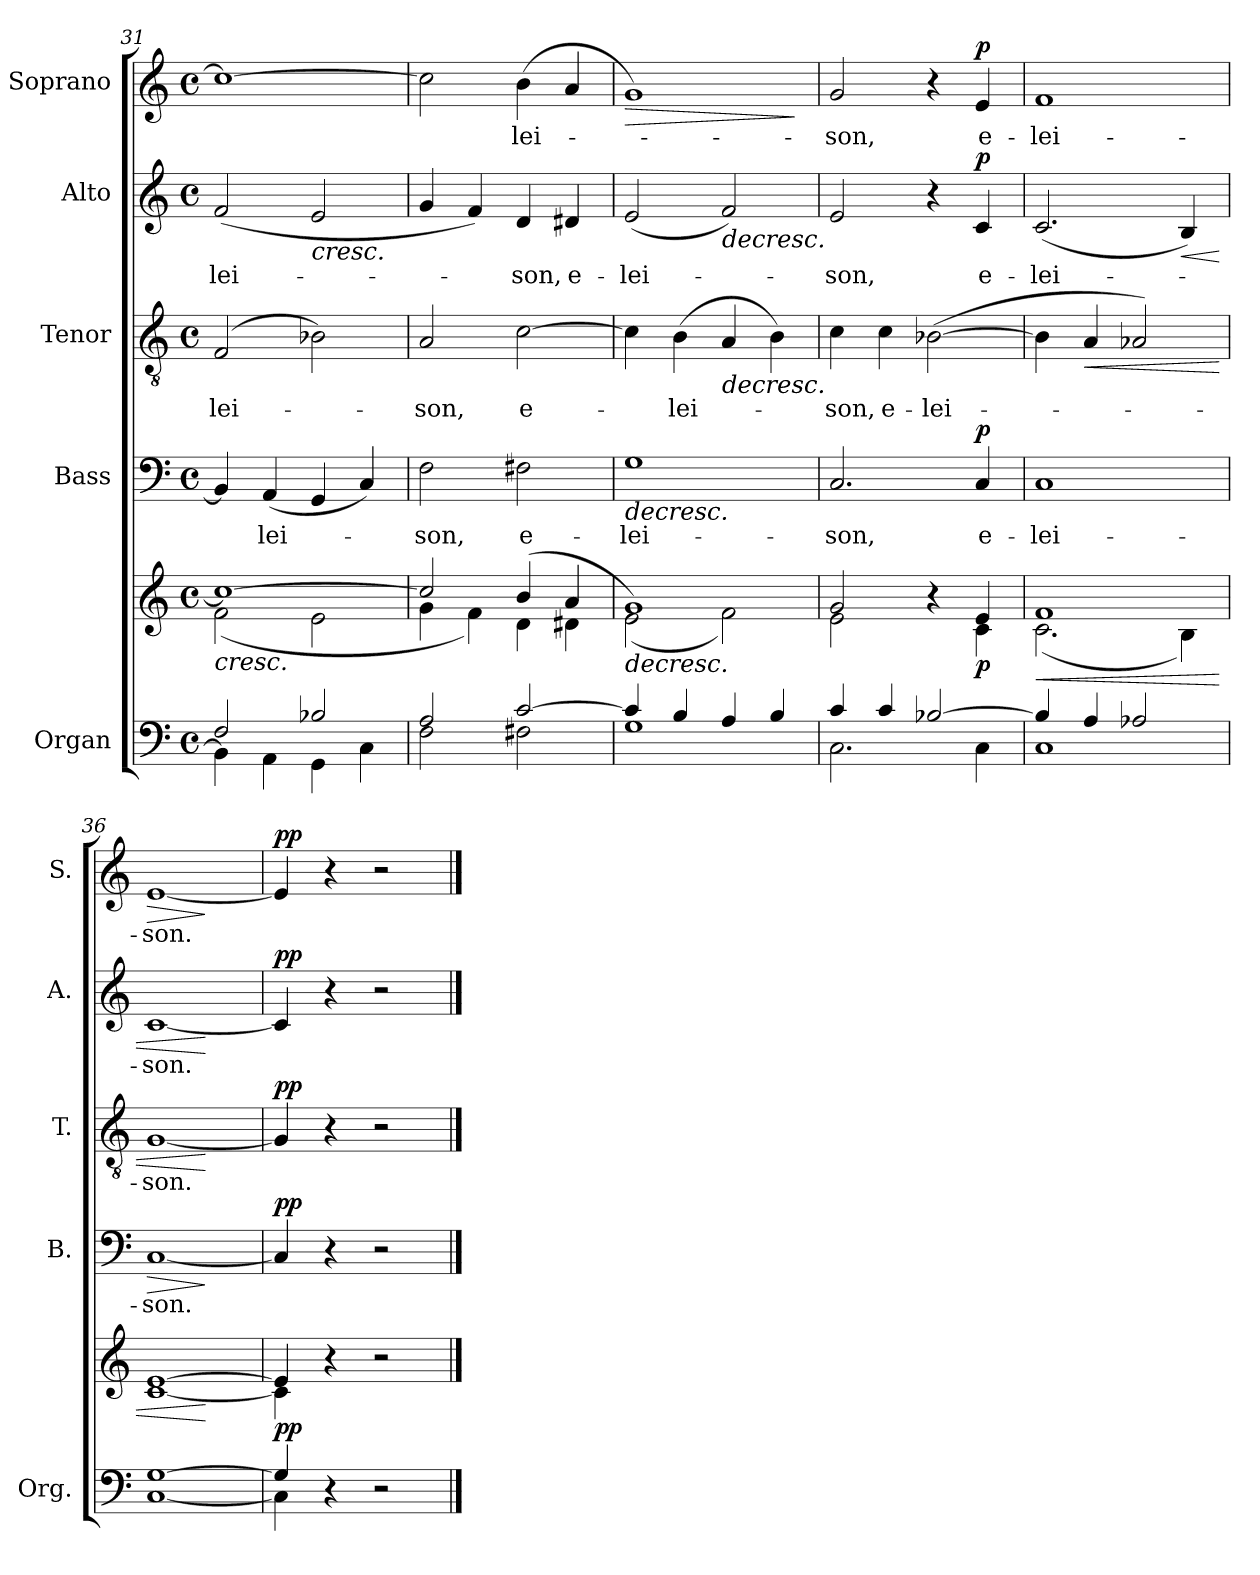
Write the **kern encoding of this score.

**kern	**kern	**dynam	**kern	**text	**dynam	**kern	**text	**dynam	**kern	**text	**dynam	**kern	**text	**dynam
*part5	*part5	*part5	*part4	*part4	*part4	*part3	*part3	*part3	*part2	*part2	*part2	*part1	*part1	*part1
*staff6	*staff5	*staff5/6	*staff4	*staff4	*staff4	*staff3	*staff3	*staff3	*staff2	*staff2	*staff2	*staff1	*staff1	*staff1
*I"Organ	*	*	*I"Bass	*	*	*I"Tenor	*	*	*I"Alto	*	*	*I"Soprano	*	*
*I'Org.	*	*	*I'B.	*	*	*I'T.	*	*	*I'A.	*	*	*I'S.	*	*
*clefF4	*clefG2	*	*clefF4	*	*	*clefGv2	*	*	*clefG2	*	*	*clefG2	*	*
*k[]	*k[]	*	*k[]	*	*	*k[]	*	*	*k[]	*	*	*k[]	*	*
*M4/4	*M4/4	*	*M4/4	*	*	*M4/4	*	*	*M4/4	*	*	*M4/4	*	*
*met(c)	*met(c)	*	*met(c)	*	*	*met(c)	*	*	*met(c)	*	*	*met(c)	*	*
=31	=31	=31	=31	=31	=31	=31	=31	=31	=31	=31	=31	=31	=31	=31
*^	*	*	*	*	*	*	*	*	*	*	*	*	*	*
!	!	!	!LO:HP:b	!	!	!	!	!LO:LY:b	!	!	!LO:LY:b	!	!	!	!
*	*	*^	*	*	*	*	*	*	*	*	*	*	*	*	*
2F/	4BB-\]	1cc_	(<2f\	<	4BB-/]	.	.	(>2F/	-lei-	.	(<2f/	-lei-	.	1cc_	.	.
!	!	!	!	!	!	!LO:LY:b	!	!	!	!	!	!	!	!	!	!
.	4AA\	.	.	.	(<4AA/	-lei-	.	.	.	.	.	.	.	.	.	.
!	!	!	!	!	!	!	!	!	!	!	!	!	!LO:HP:b	!	!	!
2B-X/	4GG\	.	2e\	.	4GG/	.	.	2B-X\)	.	.	2e/	.	<	.	.	.
.	4C\	.	.	.	4C/)	.	.	.	.	.	.	.	.	.	.	.
=32	=32	=32	=32	=32	=32	=32	=32	=32	=32	=32	=32	=32	=32	=32	=32	=32
!	!	!	!	!	!	!LO:LY:b	!	!	!LO:LY:b	!	!	!	!	!	!	!
2A/	2F\	2cc/]	4g\	.	2F\	-son,	.	2A/	-son,	.	4g/	.	.	2cc\]	.	.
.	.	.	4f\)	.	.	.	.	.	.	.	4f/)	.	.	.	.	.
!	!	!	!	!	!	!LO:LY:b	!	!	!LO:LY:b	!	!	!LO:LY:b	!	!	!LO:LY:b	!
[2c/	2F#X\	(>4b/	4d\	.	2F#X\	e-	.	[2c\	e-	.	4d/	-son,	.	(>4b\	-lei-	.
!	!	!	!	!	!	!	!	!	!	!	!	!LO:LY:b	!	!	!	!
.	.	4a/	4d#X\	.	.	.	.	.	.	.	4d#X/	e-	.	4a/	.	.
!!LO:LB:g=z
=33	=33	=33	=33	=33	=33	=33	=33	=33	=33	=33	=33	=33	=33	=33	=33	=33
!	!	!	!	!LO:HP:b	!	!LO:LY:b	!LO:HP:b	!	!	!	!	!LO:LY:b	!	!	!	!LO:HP:b
4c/]	1G	1g)	(<2e\	>	1G	-lei-	>	4c\]	.	.	(<2e/	-lei-	.	1g)	.	>
!	!	!	!	!	!	!	!	!	!LO:LY:b	!	!	!	!	!	!	!
4B/	.	.	.	.	.	.	.	(>4B\	-lei-	.	.	.	.	.	.	.
!	!	!	!	!	!	!	!	!	!	!LO:HP:b	!	!	!LO:HP:b	!	!	!
4A/	.	.	2f\)	.	.	.	.	4A/	.	>	2f/)	.	>	.	.	.
4B/	.	.	.	.	.	.	.	4B\)	.	.	.	.	.	.	.	.
*v	*v	*	*	*	*	*	*	*	*	*	*	*	*	*	*	*
*	*v	*v	*	*	*	*	*	*	*	*	*	*	*	*	*
.	.	[	.	.	.	.	.	.	.	.	.	.	.	]
=34	=34	=34	=34	=34	=34	=34	=34	=34	=34	=34	=34	=34	=34	=34
*^	*^	*	*	*	*	*	*	*	*	*	*	*	*	*
!	!	!	!	!	!	!LO:LY:b	!	!	!LO:LY:b	!	!	!LO:LY:b	!	!	!LO:LY:b	!
4c/	2.C\	2g/	2e\	.	2.C/	-son,	.	4c\	-son,	.	2e/	-son,	.	2g/	-son,	.
!	!	!	!	!	!	!	!	!	!LO:LY:b	!	!	!	!	!	!	!
4c/	.	.	.	.	.	.	.	4c\	e-	.	.	.	.	.	.	.
!	!	!	!	!	!	!	!	!	!LO:LY:b	!	!	!	!	!	!	!
[2B-X/	.	4r	4ryy	.	.	.	.	(>[2B-X\	-lei-	.	4r	.	[	4r	.	.
!	!	!	!	!LO:DY:b	!	!LO:LY:b	!LO:DY:a	!	!	!	!	!LO:LY:b	!LO:DY:a	!	!LO:LY:b	!LO:DY:a
.	4C\	4e/	4c\	p	4C/	e-	p	.	.	.	4c/	e-	p	4e/	e-	p
=35	=35	=35	=35	=35	=35	=35	=35	=35	=35	=35	=35	=35	=35	=35	=35	=35
!	!	!	!	!LO:HP:b	!	!LO:LY:b	!	!	!	!	!	!LO:LY:b	!	!	!LO:LY:b	!
4B-/]	1C	1f	(<2.c\	<	1C	-lei-	.	4B-\]	.	.	(<2.c/	-lei-	.	1f	-lei-	.
!	!	!	!	!	!	!	!	!	!	!LO:HP:b	!	!	!	!	!	!
4A/	.	.	.	.	.	.	.	4A/	.	<	.	.	.	.	.	.
2A-X/	.	.	.	.	.	.	.	2A-X/)	.	.	.	.	.	.	.	.
!	!	!	!	!	!	!	!	!	!	!	!	!	!LO:HP:n=1:b	!	!	!
.	.	.	4B\)	]	.	.	.	.	.	.	4B/)	.	] <	.	.	.
*v	*v	*	*	*	*	*	*	*	*	*	*	*	*	*	*	*
*	*v	*v	*	*	*	*	*	*	*	*	*	*	*	*	*
.	.	.	.	.	]	.	.	]	.	.	.	.	.	.
=36	=36	=36	=36	=36	=36	=36	=36	=36	=36	=36	=36	=36	=36	=36
*^	*^	*	*	*	*	*	*	*	*	*	*	*	*	*
!	!	!	!	!	!	!LO:LY:b	!LO:HP:b	!	!LO:LY:b	!	!	!LO:LY:b	!	!	!LO:LY:b	!LO:HP:b
[1G	[1C	[1e	[1c	.	[1C	-son.	>	[1G	-son.	.	[1c	-son.	.	[1e	-son.	>
*v	*v	*	*	*	*	*	*	*	*	*	*	*	*	*	*	*
*	*v	*v	*	*	*	*	*	*	*	*	*	*	*	*	*
.	.	[	.	.	]	.	.	[	.	.	[	.	.	]
=37	=37	=37	=37	=37	=37	=37	=37	=37	=37	=37	=37	=37	=37	=37
*^	*^	*	*	*	*	*	*	*	*	*	*	*	*	*
!	!	!	!	!LO:DY:b	!	!	!LO:DY:a	!	!	!LO:DY:a	!	!	!LO:DY:a	!	!	!LO:DY:a
4G/]	4C\]	4e/]	4c\]	pp	4C/]	.	pp	4G/]	.	pp	4c/]	.	pp	4e/]	.	pp
4r	2.ryy	4r	2.ryy	.	4r	.	.	4r	.	.	4r	.	.	4r	.	.
2r	.	2r	.	.	2r	.	.	2r	.	.	2r	.	.	2r	.	.
*v	*v	*	*	*	*	*	*	*	*	*	*	*	*	*	*	*
*	*v	*v	*	*	*	*	*	*	*	*	*	*	*	*	*
==	==	==	==	==	==	==	==	==	==	==	==	==	==	==
*-	*-	*-	*-	*-	*-	*-	*-	*-	*-	*-	*-	*-	*-	*-
